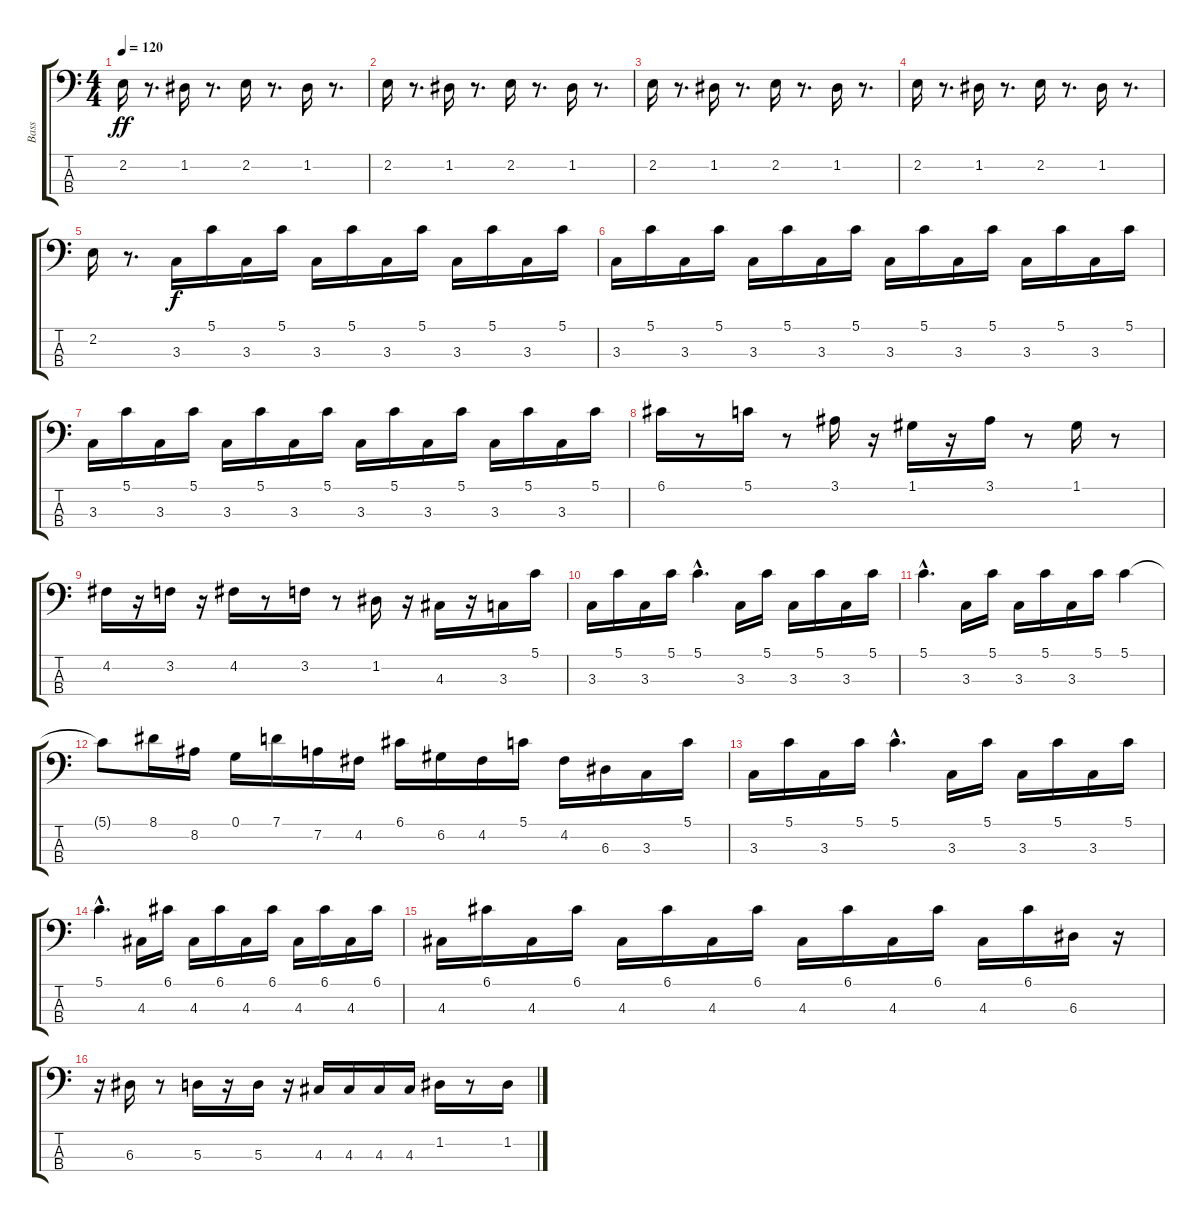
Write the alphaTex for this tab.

\track ("Bass" "Bass") {instrument electricbassfinger}
\staff {score tabs}
\tuning (G2 D2 A1 E1) {hide}
\ts (4 4)
\tempo 120
\clef f4
\ks c
2.2.16{dy ff} r.8{d} 1.2.16 r.8{d} 2.2.16 r.8{d} 1.2.16 r.8{d} |
2.2.16 r.8{d} 1.2.16 r.8{d} 2.2.16 r.8{d} 1.2.16 r.8{d} |
2.2.16 r.8{d} 1.2.16 r.8{d} 2.2.16 r.8{d} 1.2.16 r.8{d} |
2.2.16 r.8{d} 1.2.16 r.8{d} 2.2.16 r.8{d} 1.2.16 r.8{d} |
2.2.16 r.8{d} 3.3.16{dy f} 5.1.16 3.3.16 5.1.16 3.3.16 5.1.16 3.3.16 5.1.16 3.3.16 5.1.16 3.3.16 5.1.16 |
3.3.16 5.1.16 3.3.16 5.1.16 3.3.16 5.1.16 3.3.16 5.1.16 3.3.16 5.1.16 3.3.16 5.1.16 3.3.16 5.1.16 3.3.16 5.1.16 |
3.3.16 5.1.16 3.3.16 5.1.16 3.3.16 5.1.16 3.3.16 5.1.16 3.3.16 5.1.16 3.3.16 5.1.16 3.3.16 5.1.16 3.3.16 5.1.16 |
6.1.16 r.8 5.1.16 r.8 3.1.16 r.16 1.1.16 r.16 3.1.16 r.8 1.1.16 r.8 |
4.2.16 r.16 3.2.16 r.16 4.2.16 r.8 3.2.16 r.8 1.2.16 r.16 4.3.16 r.16 3.3.16 5.1.16 |
3.3.16 5.1.16 3.3.16 5.1.16 5.1{hac}.4{d} 3.3.16 5.1.16 3.3.16 5.1.16 3.3.16 5.1.16 |
5.1{hac}.4{d} 3.3.16 5.1.16 3.3.16 5.1.16 3.3.16 5.1.16 5.1.4 |
5.1{t}.8 8.1.16 8.2.16 0.1.16 7.1.16 7.2.16 4.2.16 6.1.16 6.2.16 4.2.16 5.1.16 4.2.16 6.3.16 3.3.16 5.1.16 |
3.3.16 5.1.16 3.3.16 5.1.16 5.1{hac}.4{d} 3.3.16 5.1.16 3.3.16 5.1.16 3.3.16 5.1.16 |
5.1{hac}.4{d} 4.3.16 6.1.16 4.3.16 6.1.16 4.3.16 6.1.16 4.3.16 6.1.16 4.3.16 6.1.16 |
4.3.16 6.1.16 4.3.16 6.1.16 4.3.16 6.1.16 4.3.16 6.1.16 4.3.16 6.1.16 4.3.16 6.1.16 4.3.16 6.1.16 6.3.16 r.16 |
r.16 6.3.16 r.8 5.3.16 r.16 5.3.16 r.16 4.3.16 4.3.16 4.3.16 4.3.16 1.2.16 r.8 1.2.16
